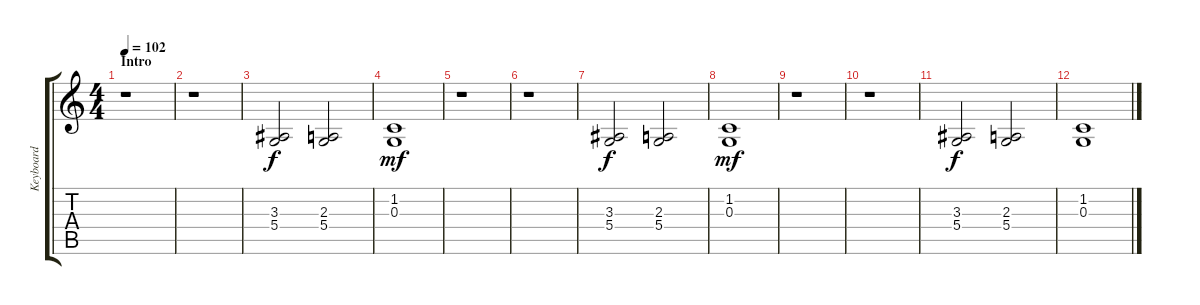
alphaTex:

\track ("Keyboard" "Keyboard") {instrument stringensemble1}
\staff {score tabs}
\tuning (E4 B3 G3 D3 A2 E2) {hide}
\ts (4 4)
\section ("" "Intro")
\tempo 102
\clef g2
\ks c
r.1{dy f instrument stringensemble1} |
r.1 |
(3.3 5.4).2 (2.3 5.4).2 |
(1.2 0.3).1{dy mf} |
r.1 |
r.1 |
(3.3 5.4).2{dy f} (2.3 5.4).2 |
(1.2 0.3).1{dy mf} |
r.1 |
r.1 |
(3.3 5.4).2{dy f} (2.3 5.4).2 |
(1.2 0.3).1
